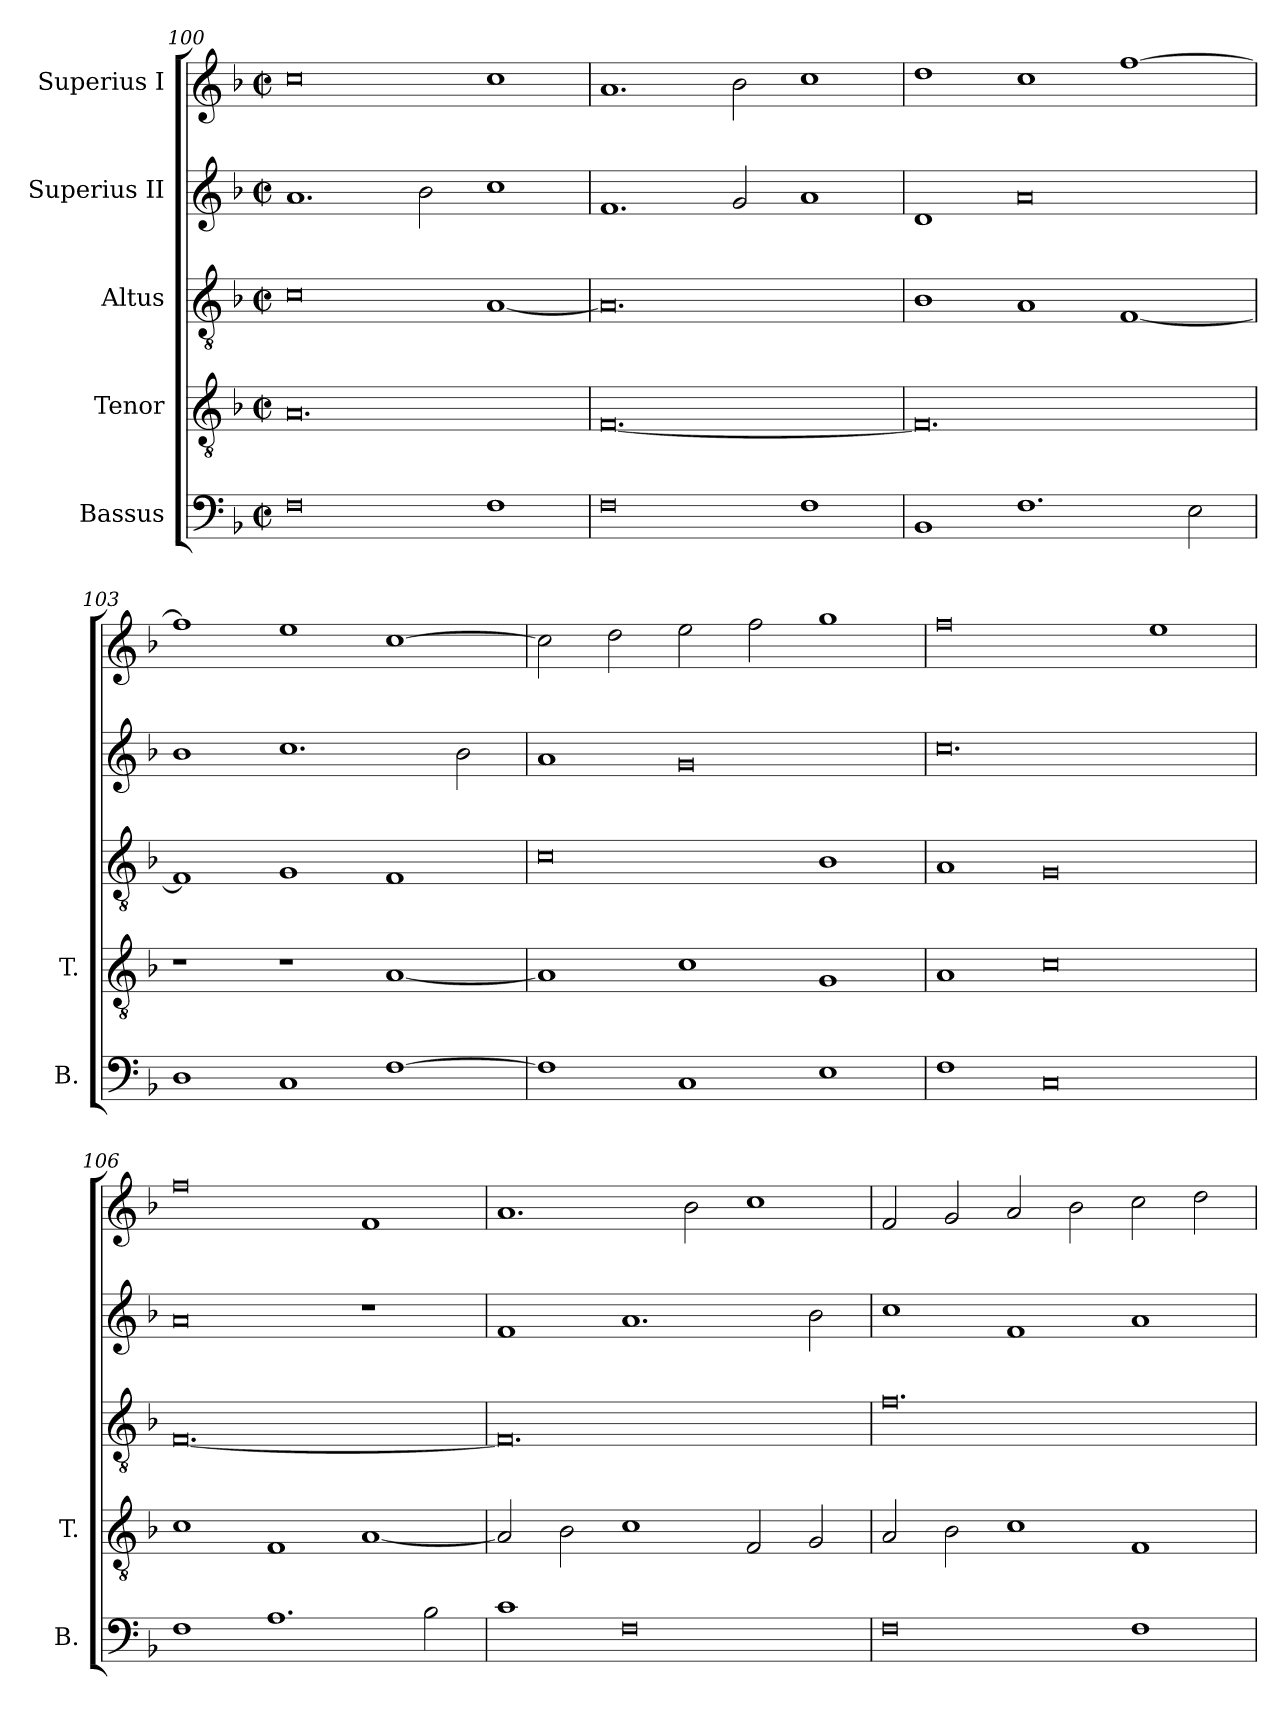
**kern	**kern	**kern	**kern	**kern
*part5	*part4	*part3	*part2	*part1
*staff5	*staff4	*staff3	*staff2	*staff1
*I"Bassus	*I"Tenor	*I"Altus	*I"Superius II	*I"Superius I
*I'B.	*I'T.	*	*	*
*clefF4	*clefGv2	*clefGv2	*clefG2	*clefG2
*	*ITrd7c12	*ITrd7c12	*	*
*k[b-]	*k[b-]	*k[b-]	*k[b-]	*k[b-]
*F:	*F:	*F:	*F:	*F:
*M2/2	*M2/2	*M2/2	*M2/2	*M2/2
*met(c|)	*met(c|)	*met(c|)	*met(c|)	*met(c|)
=100	=100	=100	=100	=100
0Fi	0.AAi	0Ci	1.ai	0cci
.	.	.	2b-i\	.
1Fi	.	[<1AAi	1cci	1cci
!!LO:LB:g=z
=101	=101	=101	=101	=101
0Fi	[<0.FFi	0.AAi]	1.fi	1.ai
.	.	.	2gi/	2b-i\
1Fi	.	.	1ai	1cci
=102	=102	=102	=102	=102
1BB-i	0.FFi]	1BB-i	1di	1ddi
1.Fi	.	1AAi	0ai	1cci
.	.	[<1FFi	.	[>1ffi
2Ei\	.	.	.	.
=103	=103	=103	=103	=103
1Di	1r	1FFi]	1b-i	1ffi]
1Ci	1r	1GGi	1.cci	1eei
[>1Fi	[<1AAi	1FFi	.	[>1cci
.	.	.	2b-i\	.
=104	=104	=104	=104	=104
1Fi]	1AAi]	0Ci	1ai	2cci\]
.	.	.	.	2ddi\
1Ci	1Ci	.	0gi	2eei\
.	.	.	.	2ffi\
1Ei	1GGi	1BB-i	.	1ggi
!!LO:PB:g=z
=105	=105	=105	=105	=105
1Fi	1AAi	1AAi	0.cci	0ffi
0Ci	0Ci	0GGi	.	.
.	.	.	.	1eei
=106	=106	=106	=106	=106
1Fi	1Ci	[<0.FFi	0ai	0ffi
1.Ai	1FFi	.	.	.
.	[<1AAi	.	1r	1fi
2B-i\	.	.	.	.
=107	=107	=107	=107	=107
1ci	2AAi/]	0.FFi]	1fi	1.ai
.	2BB-i\	.	.	.
0Fi	1Ci	.	1.ai	.
.	.	.	.	2b-i\
.	2FFi/	.	.	1cci
.	2GGi/	.	2b-i\	.
=108	=108	=108	=108	=108
0Fi	2AAi/	0.Fi	1cci	2fi/
.	2BB-i\	.	.	2gi/
.	1Ci	.	1fi	2ai/
.	.	.	.	2b-i\
1Fi	1FFi	.	1ai	2cci\
.	.	.	.	2ddi\
=	=	=	=	=
*-	*-	*-	*-	*-
